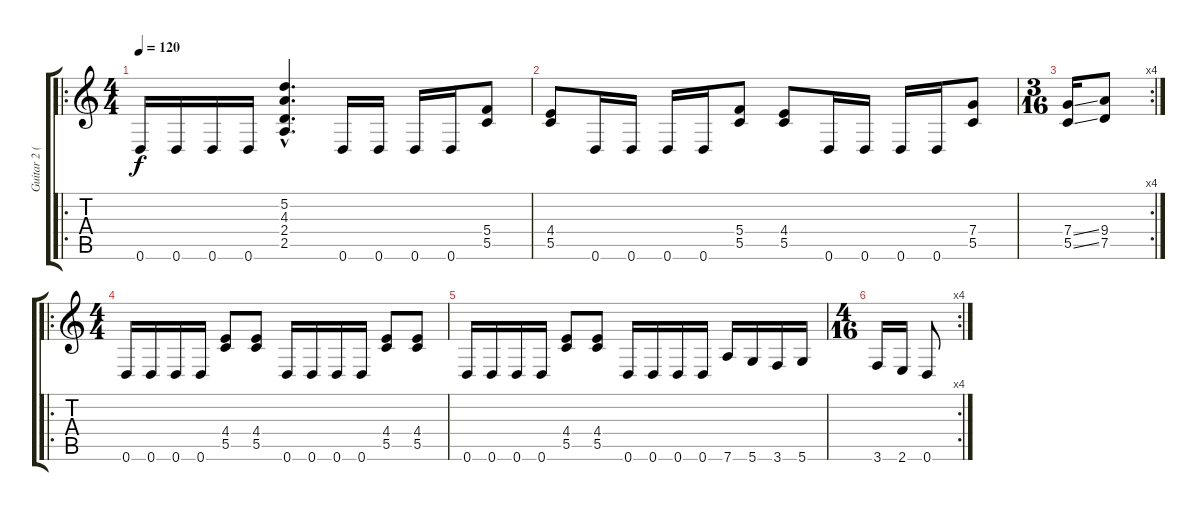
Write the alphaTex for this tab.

\track ("Guitar 2 (same as 1)" "Guitar 2 (") {instrument distortionguitar}
\staff {score tabs}
\tuning (D4 A3 F3 C3 G2 D2) {hide}
\ro
\ts (4 4)
\tempo 120
\clef g2
\ks c
0.6.16{dy f instrument distortionguitar} 0.6.16 0.6.16 0.6.16 (5.2{hac} 4.3{hac} 2.4{hac} 2.5{hac}).4{d} 0.6.16 0.6.16 0.6.16 0.6.16 (5.4 5.5).8 |
(4.4 5.5).8 0.6.16 0.6.16 0.6.16 0.6.16 (5.4 5.5).8 (4.4 5.5).8 0.6.16 0.6.16 0.6.16 0.6.16 (7.4 5.5).8 |
\rc 4
\ts (3 16)
(7.4{ss} 5.5{ss}).16 (9.4 7.5).8 |
\ro
\ts (4 4)
0.6.16 0.6.16 0.6.16 0.6.16 (4.4 5.5).8 (4.4 5.5).8 0.6.16 0.6.16 0.6.16 0.6.16 (4.4 5.5).8 (4.4 5.5).8 |
0.6.16 0.6.16 0.6.16 0.6.16 (4.4 5.5).8 (4.4 5.5).8 0.6.16 0.6.16 0.6.16 0.6.16 7.6.16 5.6.16 3.6.16 5.6.16 |
\rc 4
\ts (4 16)
3.6.16 2.6.16 0.6.8
